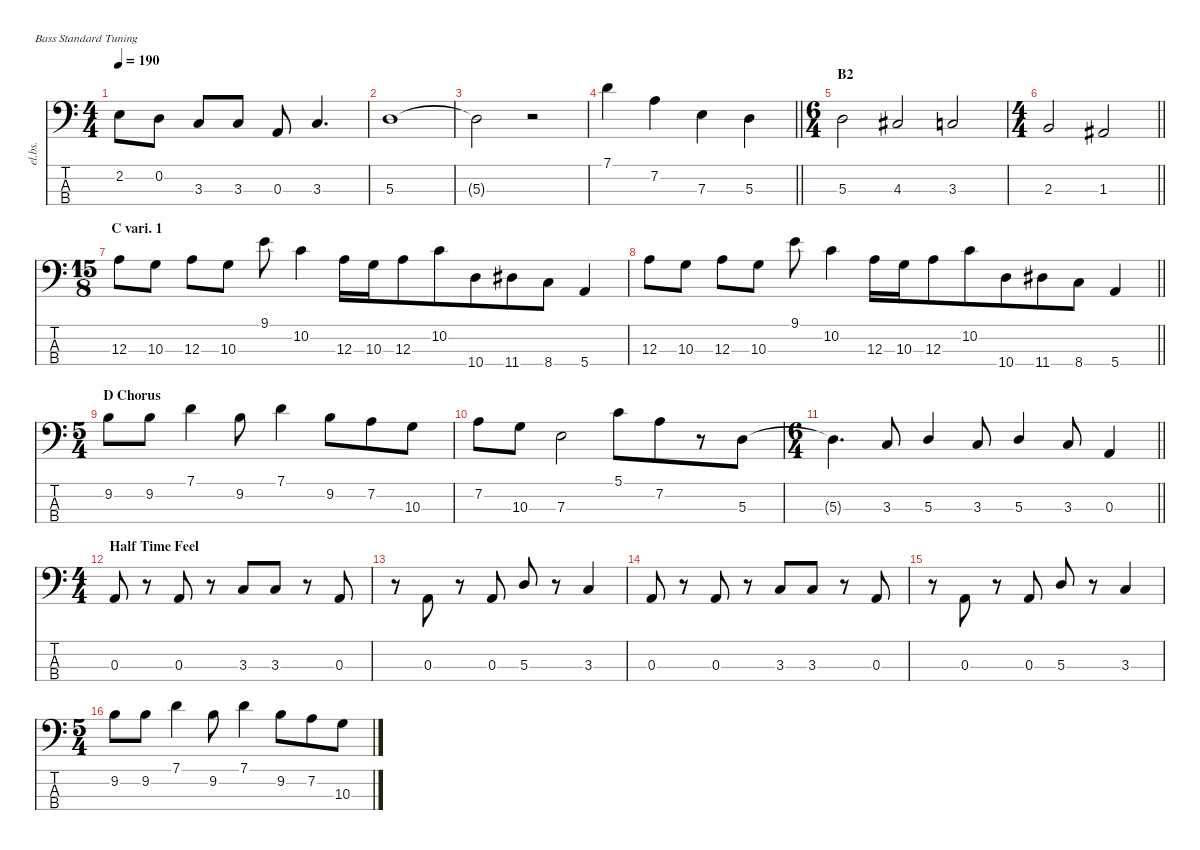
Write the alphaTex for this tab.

\defaultSystemsLayout 4
\hideDynamics
\bracketExtendMode nobrackets
\otherSystemsTrackNameOrientation horizontal
\track ("bass" "el.bs.") {instrument electricbassfinger}
\staff {score tabs}
\tuning (G2 D2 A1 E1)
\ts (4 4)
\tempo 190
\clef f4
\ks c
2.2.8{dy f beam Down} 0.2.8{beam Down} 3.3.8{beam Up} 3.3.8{beam Up} 0.3.8{beam Up} 3.3.4{d beam Up} |
5.3.1{beam Down} |
5.3{t}.2{beam Down} r.2{beam Down} |
\barLineRight lightlight
7.1.4{beam Down} 7.2.4{beam Down} 7.3.4{beam Down} 5.3.4{beam Down} |
\ts (6 4)
\beaming (8 2 2 2 6)
\section ("" "B2")
5.3.2{beam Down} 4.3{acc #}.2{beam Up} 3.3.2{beam Up} |
\ts (4 4)
\beaming (8 2 2 2 2)
\barLineRight lightlight
2.3.2{beam Up} 1.3{acc #}.2{beam Up} |
\ts (15 8)
\beaming (8 2 2 2 9)
\section ("" "C vari. 1")
12.3.8{beam Down} 10.3.8{beam Down} 12.3.8{beam Down} 10.3.8{beam Down} 9.1.8{beam Down} 10.2.4{beam Down} 12.3.16{beam Down} 10.3.16{beam Down} 12.3.8{beam Down} 10.2.8{beam Down} 10.4.8{beam Down} 11.4{acc #}.8{beam Down} 8.4.8{beam Down} 5.4.4{beam Up} |
\barLineRight lightlight
12.3.8{beam Down} 10.3.8{beam Down} 12.3.8{beam Down} 10.3.8{beam Down} 9.1.8{beam Down} 10.2.4{beam Down} 12.3.16{beam Down} 10.3.16{beam Down} 12.3.8{beam Down} 10.2.8{beam Down} 10.4.8{beam Down} 11.4{acc #}.8{beam Down} 8.4.8{beam Down} 5.4.4{beam Up} |
\ts (5 4)
\beaming (8 6 4)
\section ("" "D Chorus ")
9.2.8{beam Down} 9.2.8{beam Down} 7.1.4{beam Down} 9.2.8{beam Down} 7.1.4{beam Down} 9.2.8{beam Down} 7.2.8{beam Down} 10.3.8{beam Down} |
7.2.8{beam Down} 10.3.8{beam Down} 7.3.2{beam Down} 5.1.8{beam Down} 7.2.8{beam Down} r.8{beam Down} 5.3.8{beam Down} |
\ts (6 4)
\beaming (8 6 6)
\barLineRight lightlight
5.3{t}.4{d beam Down} 3.3.8{beam Up} 5.3.4{beam Up} 3.3.8{beam Up} 5.3.4{beam Up} 3.3.8{beam Up} 0.3.4{beam Up} |
\ts (4 4)
\beaming (8 2 2 2 2)
\section ("" "Half Time Feel")
0.3.8{beam Up} r.8{beam Up} 0.3.8{beam Up} r.8{beam Up} 3.3.8{beam Up} 3.3.8{beam Up} r.8{beam Up} 0.3.8{beam Up} |
r.8{beam Down} 0.3.8{beam Up} r.8{beam Up} 0.3.8{beam Up} 5.3.8{beam Up} r.8{beam Up} 3.3.4{beam Up} |
0.3.8{beam Up} r.8{beam Up} 0.3.8{beam Up} r.8{beam Up} 3.3.8{beam Up} 3.3.8{beam Up} r.8{beam Up} 0.3.8{beam Up} |
r.8{beam Down} 0.3.8{beam Up} r.8{beam Up} 0.3.8{beam Up} 5.3.8{beam Up} r.8{beam Up} 3.3.4{beam Up} |
\ts (5 4)
\beaming (8 6 4)
9.2.8{beam Down} 9.2.8{beam Down} 7.1.4{beam Down} 9.2.8{beam Down} 7.1.4{beam Down} 9.2.8{beam Down} 7.2.8{beam Down} 10.3.8{beam Down}
